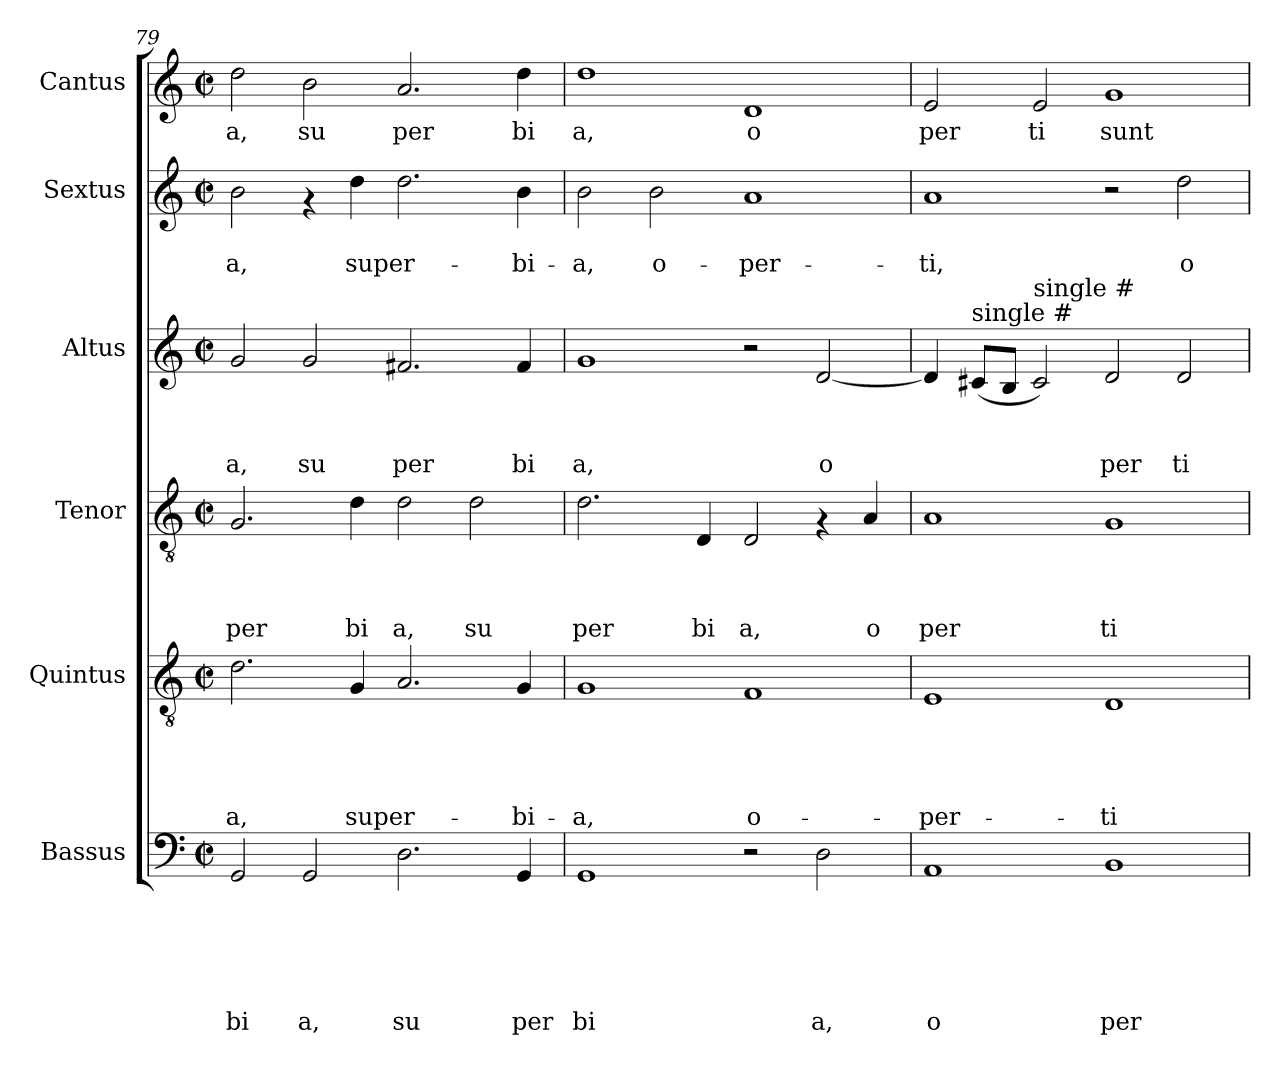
**kern	**text	**text	**text	**text	**text	**text	**kern	**text	**text	**text	**text	**text	**kern	**text	**text	**text	**text	**kern	**text	**text	**text	**kern	**text	**text	**kern	**text
*part6	*part6	*part6	*part6	*part6	*part6	*part6	*part5	*part5	*part5	*part5	*part5	*part5	*part4	*part4	*part4	*part4	*part4	*part3	*part3	*part3	*part3	*part2	*part2	*part2	*part1	*part1
*staff6	*staff6	*staff6	*staff6	*staff6	*staff6	*staff6	*staff5	*staff5	*staff5	*staff5	*staff5	*staff5	*staff4	*staff4	*staff4	*staff4	*staff4	*staff3	*staff3	*staff3	*staff3	*staff2	*staff2	*staff2	*staff1	*staff1
*I"Bassus	*	*	*	*	*	*	*I"Quintus	*	*	*	*	*	*I"Tenor	*	*	*	*	*I"Altus	*	*	*	*I"Sextus	*	*	*I"Cantus	*
*clefF4	*	*	*	*	*	*	*clefGv2	*	*	*	*	*	*clefGv2	*	*	*	*	*clefG2	*	*	*	*clefG2	*	*	*clefG2	*
*k[]	*	*	*	*	*	*	*k[]	*	*	*	*	*	*k[]	*	*	*	*	*k[]	*	*	*	*k[]	*	*	*k[]	*
*C:	*	*	*	*	*	*	*C:	*	*	*	*	*	*C:	*	*	*	*	*C:	*	*	*	*C:	*	*	*C:	*
*M2/2	*	*	*	*	*	*	*M2/2	*	*	*	*	*	*M2/2	*	*	*	*	*M2/2	*	*	*	*M2/2	*	*	*M2/2	*
*met(c|)	*	*	*	*	*	*	*met(c|)	*	*	*	*	*	*met(c|)	*	*	*	*	*met(c|)	*	*	*	*met(c|)	*	*	*met(c|)	*
=79	=79	=79	=79	=79	=79	=79	=79	=79	=79	=79	=79	=79	=79	=79	=79	=79	=79	=79	=79	=79	=79	=79	=79	=79	=79	=79
!	!	!	!	!	!	!LO:LY:b	!	!	!	!	!	!LO:LY:b	!	!	!	!	!LO:LY:b	!	!	!	!LO:LY:b	!	!	!LO:LY:b	!	!LO:LY:b
2GG/	.	.	.	.	.	bi	2.d\	.	.	.	.	-a,	2.G/	.	.	.	per	2g/	.	.	a,	2b\	.	-a,	2dd\	a,
!	!	!	!	!	!	!LO:LY:b	!	!	!	!	!	!	!	!	!	!	!	!	!	!	!LO:LY:b	!	!	!	!	!LO:LY:b
2GG/	.	.	.	.	.	a,	.	.	.	.	.	.	.	.	.	.	.	2g/	.	.	su	4rf	.	.	2b\	su
!	!	!	!	!	!	!	!	!	!	!	!	!LO:LY:b	!	!	!	!	!LO:LY:b	!	!	!	!	!	!	!LO:LY:b	!	!
.	.	.	.	.	.	.	4G/	.	.	.	.	super-	4d\	.	.	.	bi	.	.	.	.	4dd\	.	super-	.	.
!	!	!	!	!	!	!LO:LY:b	!	!	!	!	!	!	!	!	!	!	!LO:LY:b	!	!	!	!LO:LY:b	!	!	!	!	!LO:LY:b
2.D\	.	.	.	.	.	su	2.A/	.	.	.	.	.	2d\	.	.	.	a,	2.f#X/	.	.	per	2.dd\	.	.	2.a/	per
!	!	!	!	!	!	!	!	!	!	!	!	!	!	!	!	!	!LO:LY:b	!	!	!	!	!	!	!	!	!
.	.	.	.	.	.	.	.	.	.	.	.	.	2d\	.	.	.	su	.	.	.	.	.	.	.	.	.
!	!	!	!	!	!	!LO:LY:b	!	!	!	!	!	!LO:LY:b	!	!	!	!	!	!	!	!	!LO:LY:b	!	!	!LO:LY:b	!	!LO:LY:b
4GG/	.	.	.	.	.	per	4G/	.	.	.	.	-bi-	.	.	.	.	.	4f#/	.	.	bi	4b\	.	-bi-	4dd\	bi
=80	=80	=80	=80	=80	=80	=80	=80	=80	=80	=80	=80	=80	=80	=80	=80	=80	=80	=80	=80	=80	=80	=80	=80	=80	=80	=80
!	!	!	!	!	!	!LO:LY:b	!	!	!	!	!	!LO:LY:b	!	!	!	!	!LO:LY:b	!	!	!	!LO:LY:b	!	!	!LO:LY:b	!	!LO:LY:b
1GG	.	.	.	.	.	bi	1G	.	.	.	.	-a,	2.d\	.	.	.	per	1g	.	.	a,	2b\	.	-a,	1dd	a,
!	!	!	!	!	!	!	!	!	!	!	!	!	!	!	!	!	!	!	!	!	!	!	!	!LO:LY:b	!	!
.	.	.	.	.	.	.	.	.	.	.	.	.	.	.	.	.	.	.	.	.	.	2b\	.	o-	.	.
!	!	!	!	!	!	!	!	!	!	!	!	!	!	!	!	!	!LO:LY:b	!	!	!	!	!	!	!	!	!
.	.	.	.	.	.	.	.	.	.	.	.	.	4D/	.	.	.	bi	.	.	.	.	.	.	.	.	.
!	!	!	!	!	!	!	!	!	!	!	!	!LO:LY:b	!	!	!	!	!LO:LY:b	!	!	!	!	!	!	!LO:LY:b	!	!LO:LY:b
2r	.	.	.	.	.	.	1F	.	.	.	.	o-	2D/	.	.	.	a,	2r	.	.	.	1a	.	-per-	1d	o
!	!	!	!	!	!	!LO:LY:b	!	!	!	!	!	!	!	!	!	!	!	!	!	!	!LO:LY:b	!	!	!	!	!
2D\	.	.	.	.	.	a,	.	.	.	.	.	.	4rF	.	.	.	.	[<2d/	.	.	o	.	.	.	.	.
!	!	!	!	!	!	!	!	!	!	!	!	!	!	!	!	!	!LO:LY:b	!	!	!	!	!	!	!	!	!
.	.	.	.	.	.	.	.	.	.	.	.	.	4A/	.	.	.	o	.	.	.	.	.	.	.	.	.
=81	=81	=81	=81	=81	=81	=81	=81	=81	=81	=81	=81	=81	=81	=81	=81	=81	=81	=81	=81	=81	=81	=81	=81	=81	=81	=81
!	!	!	!	!	!	!LO:LY:b	!	!	!	!	!	!LO:LY:b	!	!	!	!	!LO:LY:b	!	!	!	!	!	!	!LO:LY:b	!	!LO:LY:b
1AA	.	.	.	.	.	o	1E	.	.	.	.	-per-	1A	.	.	.	per	4d/]	.	.	.	1a	.	-ti,	2e/	per
!	!	!	!	!	!	!	!	!	!	!	!	!	!	!	!	!	!	!LO:TX:a:t=single #	!	!	!	!	!	!	!	!
.	.	.	.	.	.	.	.	.	.	.	.	.	.	.	.	.	.	(<8c#/L	.	.	.	.	.	.	.	.
.	.	.	.	.	.	.	.	.	.	.	.	.	.	.	.	.	.	8B/J	.	.	.	.	.	.	.	.
!	!	!	!	!	!	!	!	!	!	!	!	!	!	!	!	!	!	!LO:TX:a:t=single #	!	!	!	!	!	!	!	!
!	!	!	!	!	!	!	!	!	!	!	!	!	!	!	!	!	!	!	!	!	!	!	!	!	!	!LO:LY:b
.	.	.	.	.	.	.	.	.	.	.	.	.	.	.	.	.	.	2c#/)	.	.	.	.	.	.	2e/	ti
!	!	!	!	!	!	!LO:LY:b	!	!	!	!	!	!LO:LY:b	!	!	!	!	!LO:LY:b	!	!	!	!LO:LY:b	!	!	!	!	!LO:LY:b
1BB	.	.	.	.	.	per	1D	.	.	.	.	-ti	1G	.	.	.	ti	2d/	.	.	per	2r	.	.	1g	sunt
!	!	!	!	!	!	!	!	!	!	!	!	!	!	!	!	!	!	!	!	!	!LO:LY:b	!	!	!LO:LY:b	!	!
.	.	.	.	.	.	.	.	.	.	.	.	.	.	.	.	.	.	2d/	.	.	ti	2dd\	.	o-	.	.
=	=	=	=	=	=	=	=	=	=	=	=	=	=	=	=	=	=	=	=	=	=	=	=	=	=	=
*-	*-	*-	*-	*-	*-	*-	*-	*-	*-	*-	*-	*-	*-	*-	*-	*-	*-	*-	*-	*-	*-	*-	*-	*-	*-	*-
